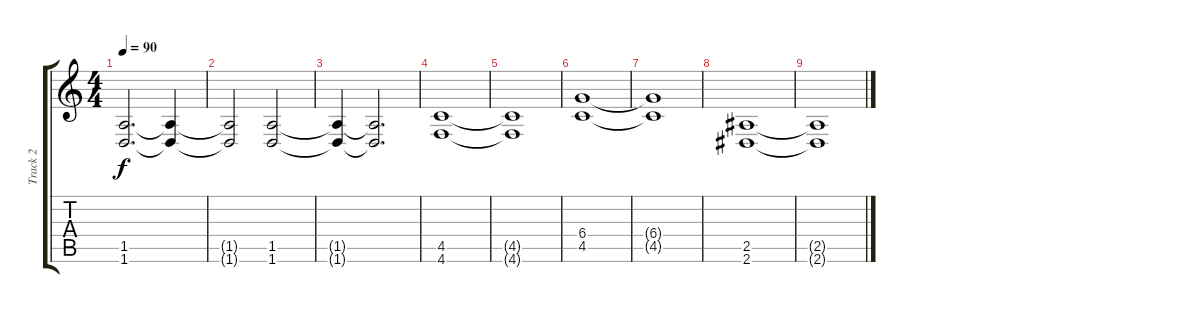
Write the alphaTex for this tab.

\track ("Track 2" "Track 2") {instrument distortionguitar}
\staff {score tabs}
\tuning (Eb4 Bb3 Gb3 Db3 Ab2 Db2) {hide}
\ts (4 4)
\tempo 90
\clef g2
\ks c
(1.5 1.6).2{d dy f volume 11} (1.5{t} 1.6{t}).4{volume 0} |
(1.5{t} 1.6{t}).2 (1.5 1.6).2{volume 11} |
(1.5{t} 1.6{t}).4 (1.5{t} 1.6{t}).2{d volume 0} |
(4.5 4.6).1{volume 11} |
(4.5{t} 4.6{t}).1{volume 0} |
(6.4 4.5).1{volume 11} |
(6.4{t} 4.5{t}).1{volume 0} |
(2.5 2.6).1{volume 11} |
(2.5{t} 2.6{t}).1{volume 0}
